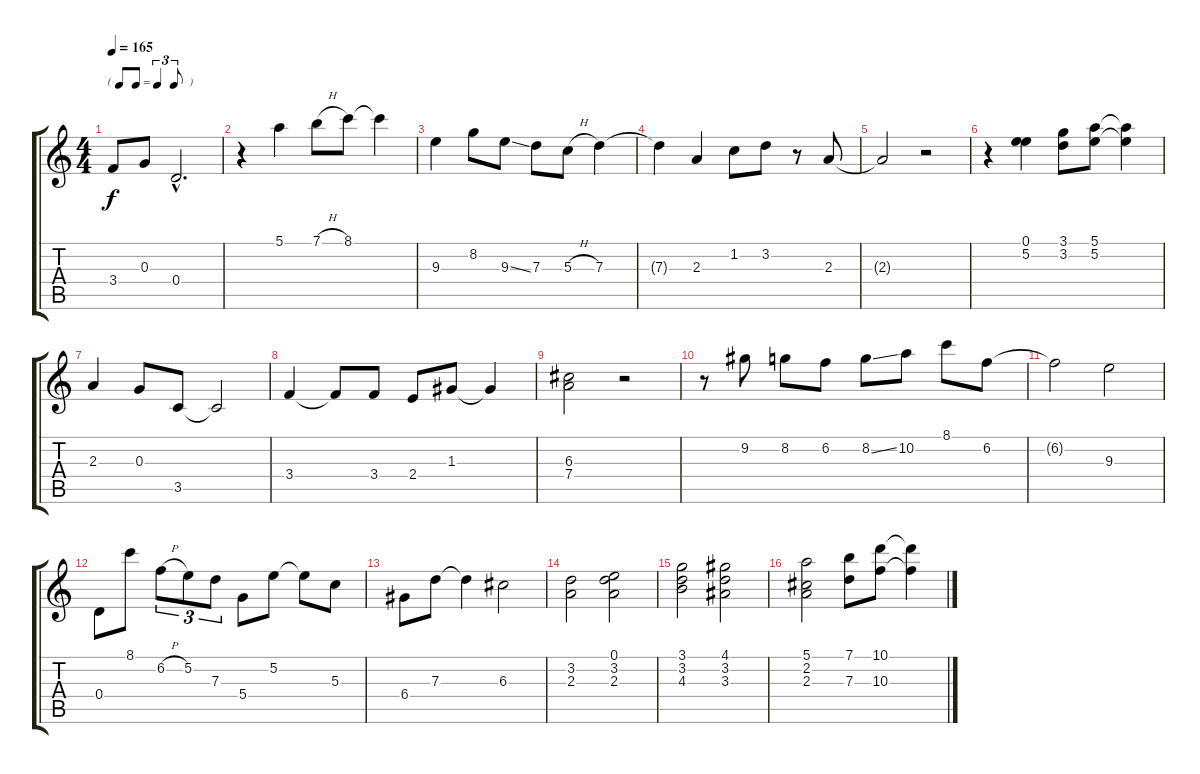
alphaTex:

\track "" {instrument electricguitarjazz}
\staff {score tabs}
\tuning (E4 B3 G3 D3 A2 D2) {hide}
\ts (4 4)
\tf triplet8th
\tempo 165
\clef g2
\ks c
3.4.8{dy f} 0.3.8 0.4{hac}.2{d} |
r.4 5.1.4 7.1{h}.8 8.1.8 8.1{t}.4 |
9.3.4 8.2.8 9.3{ss}.8 7.3.8 5.3{h}.8 7.3.4 |
7.3{t}.4 2.3.4 1.2.8 3.2.8 r.8 2.3.8 |
2.3{t}.2 r.2 |
r.4 (0.1 5.2).4 (3.1 3.2).8 (5.1 5.2).8 (5.1{t} 5.2{t}).4 |
2.3.4 0.3.8 3.5.8 3.5{t}.2 |
3.4.4 3.4{t}.8 3.4.8 2.4.8 1.3.8 1.3{t}.4 |
(6.3 7.4).2 r.2 |
r.8 9.2.8 8.2.8 6.2.8 8.2{ss}.8 10.2.8 8.1.8 6.2.8 |
6.2{t}.2 9.3.2 |
0.4.8 8.1.8 6.2{h}.8{tu (3 2)} 5.2.8{tu (3 2)} 7.3.8{tu (3 2)} 5.4.8 5.2.8 5.2{t}.8 5.3.8 |
6.4.8 7.3.8 7.3{t}.4 6.3.2 |
(3.2 2.3).2 (0.1 3.2 2.3).2 |
(3.1 3.2 4.3).2 (4.1 3.2 3.3).2 |
(5.1 2.2 2.3).2 (7.1 7.3).8 (10.1 10.3).8 (10.1{t} 10.3{t}).4
